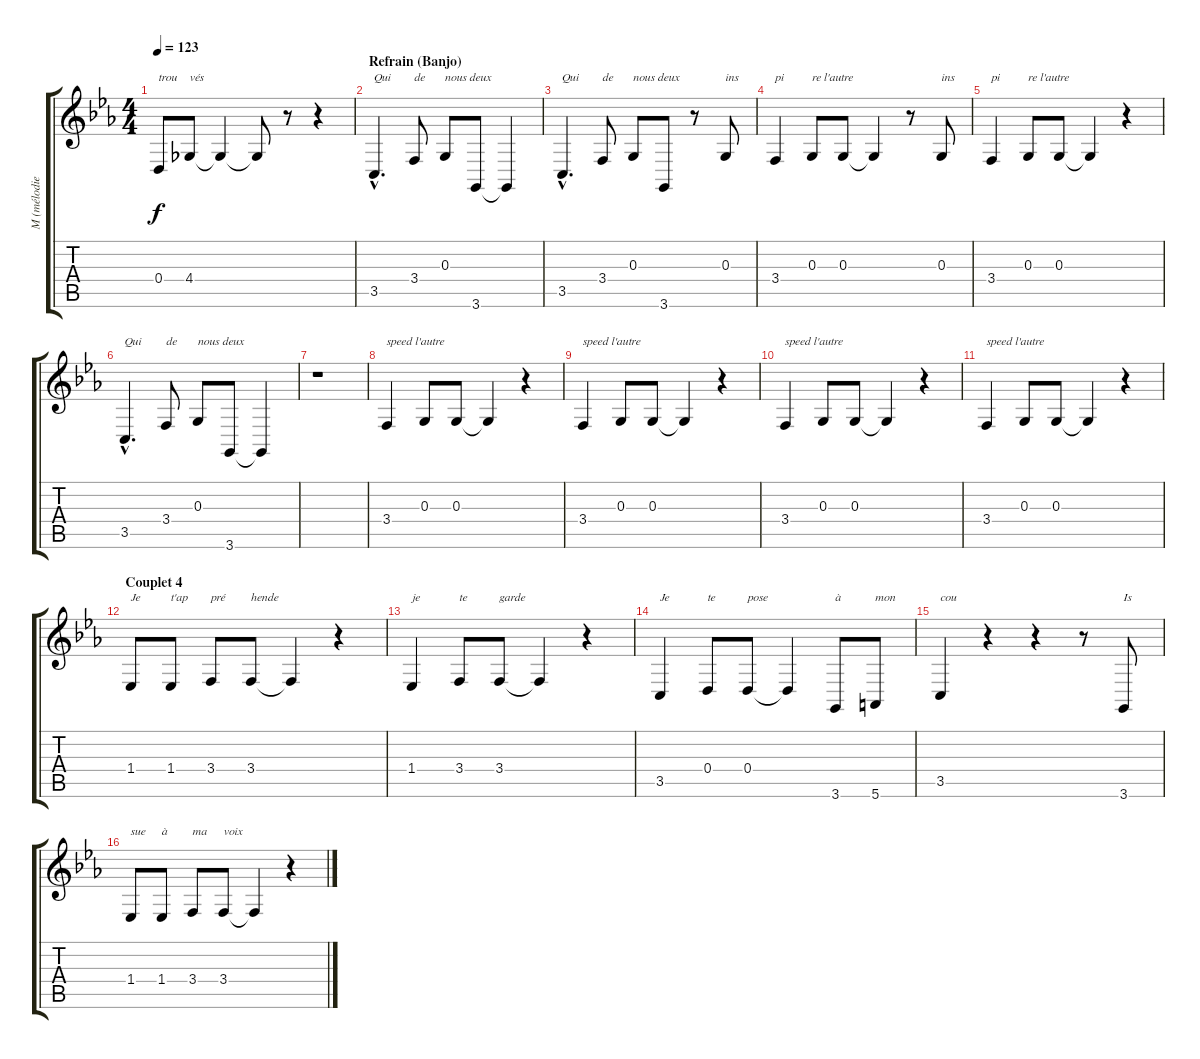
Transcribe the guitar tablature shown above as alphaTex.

\track ("M (mélodie)" "M (mélodie") {instrument voiceoohs}
\staff {score tabs}
\tuning (E4 B3 G3 D3 A2 E2) {hide}
\ts (4 4)
\tempo 123
\clef g2
\ks cminor
0.4.8{txt "trou" dy f} 4.4.8{txt "vés"} 4.4{t}.4 4.4{t}.8 r.8 r.4 |
\section ("" "Refrain (Banjo)")
3.5{hac}.4{d txt "Qui"} 3.4.8{txt "de"} 0.3.8{txt "nous deux"} 3.6.8 3.6{t}.4 |
3.5{hac}.4{d txt "Qui"} 3.4.8{txt "de"} 0.3.8{txt "nous deux"} 3.6.8 r.8 0.3.8{txt "ins"} |
3.4.4{txt "pi"} 0.3.8{txt "re l'autre"} 0.3.8 0.3{t}.4 r.8 0.3.8{txt "ins"} |
3.4.4{txt "pi"} 0.3.8{txt "re l'autre"} 0.3.8 0.3{t}.4 r.4 |
3.5{hac}.4{d txt "Qui"} 3.4.8{txt "de"} 0.3.8{txt "nous deux"} 3.6.8 3.6{t}.4 |
r.1 |
3.4.4{txt "speed l'autre"} 0.3.8 0.3.8 0.3{t}.4 r.4 |
3.4.4{txt "speed l'autre"} 0.3.8 0.3.8 0.3{t}.4 r.4 |
3.4.4{txt "speed l'autre"} 0.3.8 0.3.8 0.3{t}.4 r.4 |
3.4.4{txt "speed l'autre"} 0.3.8 0.3.8 0.3{t}.4 r.4 |
\section ("" "Couplet 4")
1.4.8{txt "Je"} 1.4.8{txt "t'ap"} 3.4.8{txt "pré"} 3.4.8{txt "hende"} 3.4{t}.4 r.4 |
1.4.4{txt "je"} 3.4.8{txt "te"} 3.4.8{txt "garde"} 3.4{t}.4 r.4 |
3.5.4{txt "Je"} 0.4.8{txt "te"} 0.4.8{txt "pose"} 0.4{t}.4 3.6.8{txt "à"} 5.6.8{txt "mon"} |
3.5.4{txt "cou"} r.4 r.4 r.8 3.6.8{txt "Is"} |
1.4.8{txt "sue"} 1.4.8{txt "à"} 3.4.8{txt "ma"} 3.4.8{txt "voix"} 3.4{t}.4 r.4
